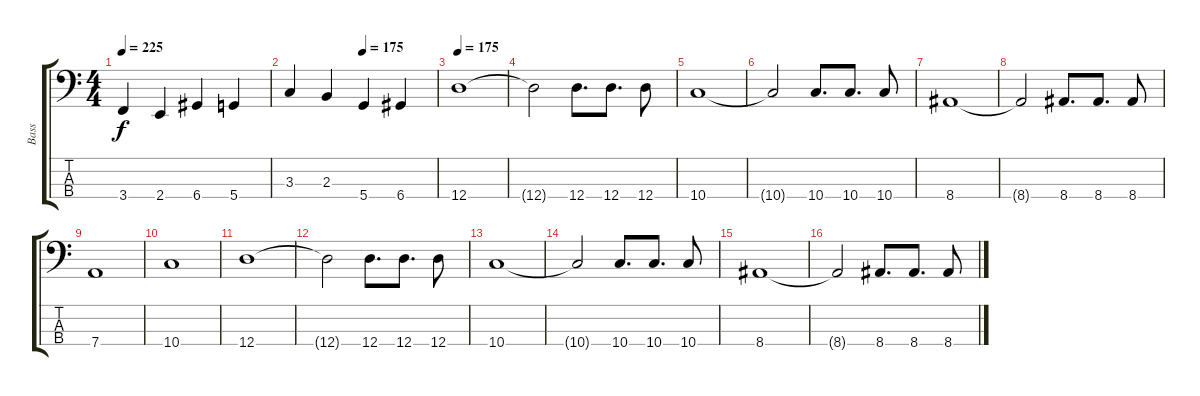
\track ("Bass" "Bass") {instrument electricbasspick}
\staff {score tabs}
\tuning (G2 D2 A1 D1) {hide}
\ts (4 4)
\tempo 225
\clef f4
\ks c
3.4.4{dy f} 2.4.4 6.4.4 5.4.4 |
\tempo (175 0.5)
3.3.4 2.3.4 5.4.4 6.4.4 |
\tempo 175
12.4.1 |
12.4{t}.2 12.4.8{d} 12.4.8{d} 12.4.8 |
10.4.1 |
10.4{t}.2 10.4.8{d} 10.4.8{d} 10.4.8 |
8.4.1 |
8.4{t}.2 8.4.8{d} 8.4.8{d} 8.4.8 |
7.4.1 |
10.4.1 |
12.4.1 |
12.4{t}.2 12.4.8{d} 12.4.8{d} 12.4.8 |
10.4.1 |
10.4{t}.2 10.4.8{d} 10.4.8{d} 10.4.8 |
8.4.1 |
8.4{t}.2 8.4.8{d} 8.4.8{d} 8.4.8
